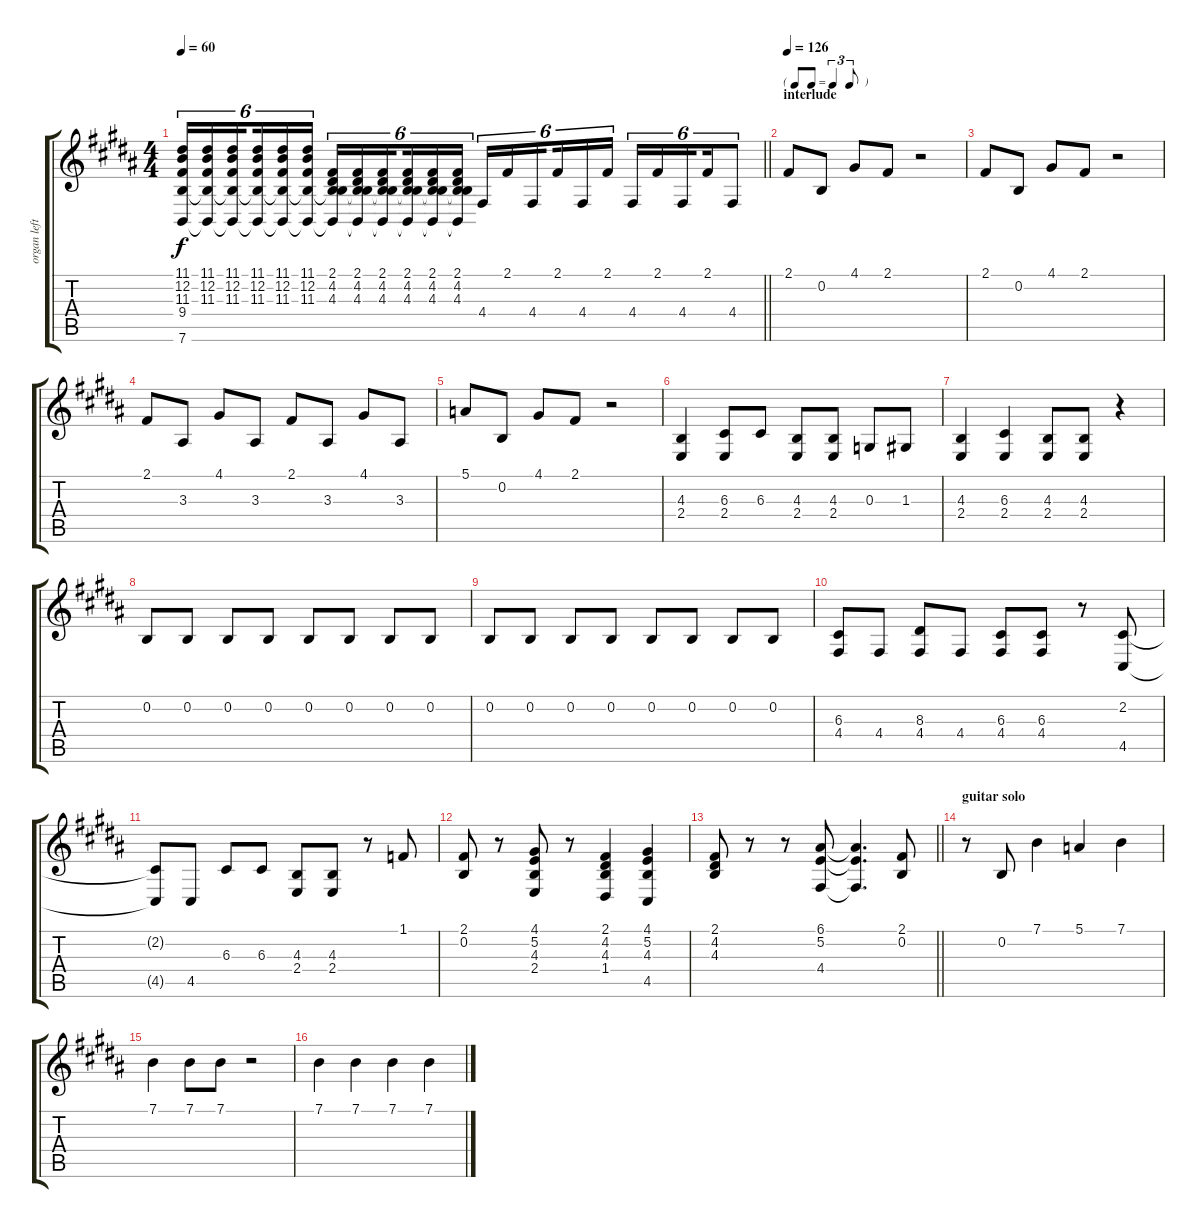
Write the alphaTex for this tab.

\track ("organ left hand" "organ left") {instrument rockorgan}
\staff {score tabs}
\tuning (E4 B3 G3 D3 A2 E2) {hide}
\ts (4 4)
\tempo 60
\clef g2
\barLineRight lightlight
\ks b
(11.1 12.2 11.3 9.4 7.6).16{tu (6 4) dy f} (11.1 12.2 11.3 9.4{t} 7.6{t}).16{tu (6 4)} (11.1 12.2 11.3 9.4{t} 7.6{t}).16{tu (6 4) beam splitsecondary} (11.1 12.2 11.3 9.4{t} 7.6{t}).16{tu (6 4)} (11.1 12.2 11.3 9.4{t} 7.6{t}).16{tu (6 4)} (11.1 12.2 11.3 9.4{t} 7.6{t}).16{tu (6 4)} (2.1 4.2 4.3 9.4{t} 7.6{t}).16{tu (6 4)} (2.1 4.2 4.3 9.4{t} 7.6{t}).16{tu (6 4)} (2.1 4.2 4.3 9.4{t} 7.6{t}).16{tu (6 4) beam splitsecondary} (2.1 4.2 4.3 9.4{t} 7.6{t}).16{tu (6 4)} (2.1 4.2 4.3 9.4{t} 7.6{t}).16{tu (6 4)} (2.1 4.2 4.3 9.4{t} 7.6{t}).16{tu (6 4)} 4.4.16{tu (6 4)} 2.1.16{tu (6 4)} 4.4.16{tu (6 4) beam splitsecondary} 2.1.16{tu (6 4)} 4.4.16{tu (6 4)} 2.1.16{tu (6 4)} 4.4.16{tu (6 4)} 2.1.16{tu (6 4)} 4.4.16{tu (6 4) beam splitsecondary} 2.1.16{tu (6 4)} 4.4.8{tu (6 4)} |
\tf triplet8th
\section ("" "interlude")
\tempo 126
2.1.8 0.2.8 4.1.8 2.1.8 r.2 |
2.1.8 0.2.8 4.1.8 2.1.8 r.2 |
2.1.8 3.3.8 4.1.8 3.3.8 2.1.8 3.3.8 4.1.8 3.3.8 |
5.1.8 0.2.8 4.1.8 2.1.8 r.2 |
(4.3 2.4).4 (6.3 2.4).8 6.3.8 (4.3 2.4).8 (4.3 2.4).8 0.3.8 1.3.8 |
(4.3 2.4).4 (6.3 2.4).4 (4.3 2.4).8 (4.3 2.4).8 r.4 |
0.2.8 0.2.8 0.2.8 0.2.8 0.2.8 0.2.8 0.2.8 0.2.8 |
0.2.8 0.2.8 0.2.8 0.2.8 0.2.8 0.2.8 0.2.8 0.2.8 |
(6.3 4.4).8 4.4.8 (8.3 4.4).8 4.4.8 (6.3 4.4).8 (6.3 4.4).8 r.8 (2.2 4.5).8 |
(2.2{t} 4.5{t}).8 4.5.8 6.3.8 6.3.8 (4.3 2.4).8 (4.3 2.4).8 r.8 1.1.8 |
(2.1 0.2).8 r.8 (4.1 5.2 4.3 2.4).8 r.8 (2.1 4.2 4.3 1.4).4 (4.1 5.2 4.3 4.5).4 |
\barLineRight lightlight
(2.1 4.2 4.3).8 r.8 r.8 (6.1 5.2 4.4).8 (6.1{t} 5.2{t} 4.4{t}).4{d} (2.1 0.2).8 |
\section ("" "guitar solo")
r.8{volume 12} 0.2.8 7.1.4 5.1.4 7.1.4 |
7.1.4 7.1.8 7.1.8 r.2 |
7.1.4 7.1.4 7.1.4 7.1.4
